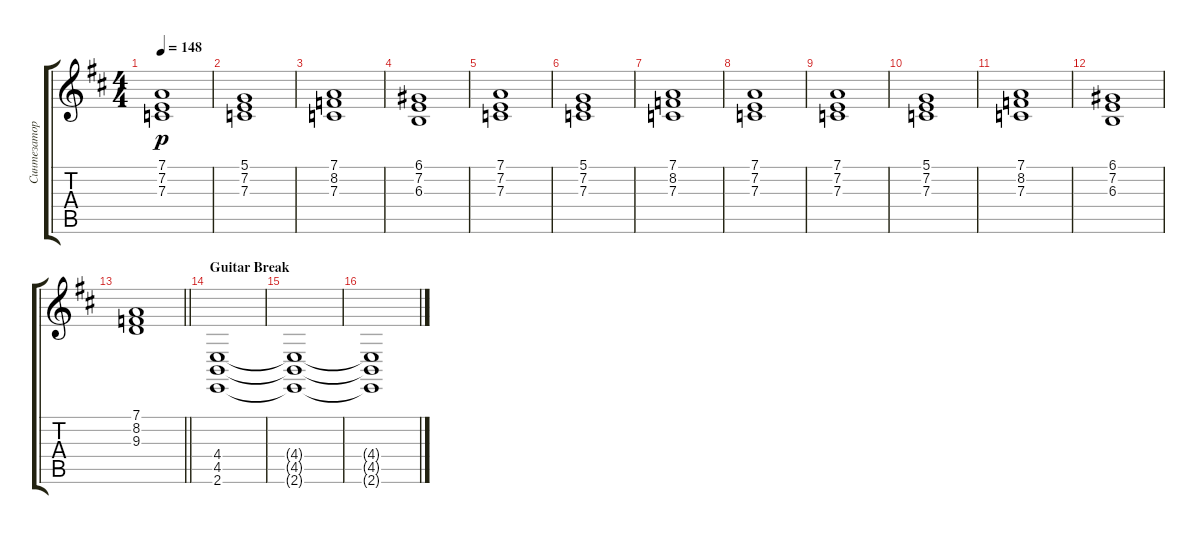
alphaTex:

\track ("Синтезатор" "Синтезатор") {instrument rockorgan}
\staff {score tabs}
\tuning (D4 A3 F3 C3 G2 D2) {hide}
\ts (4 4)
\tempo 148
\clef g2
\ks bminor
(7.1 7.2 7.3).1{dy p} |
(5.1 7.2 7.3).1 |
(7.1 8.2 7.3).1 |
(6.1 7.2 6.3).1 |
(7.1 7.2 7.3).1 |
(5.1 7.2 7.3).1 |
(7.1 8.2 7.3).1 |
(7.1 7.2 7.3).1 |
(7.1 7.2 7.3).1 |
(5.1 7.2 7.3).1 |
(7.1 8.2 7.3).1 |
(6.1 7.2 6.3).1 |
\barLineRight lightlight
(7.1 8.2 9.3).1 |
\section ("" "Guitar Break")
(4.4 4.5 2.6).1{instrument rockorgan} |
(4.4{t} 4.5{t} 2.6{t}).1 |
(4.4{t} 4.5{t} 2.6{t}).1
